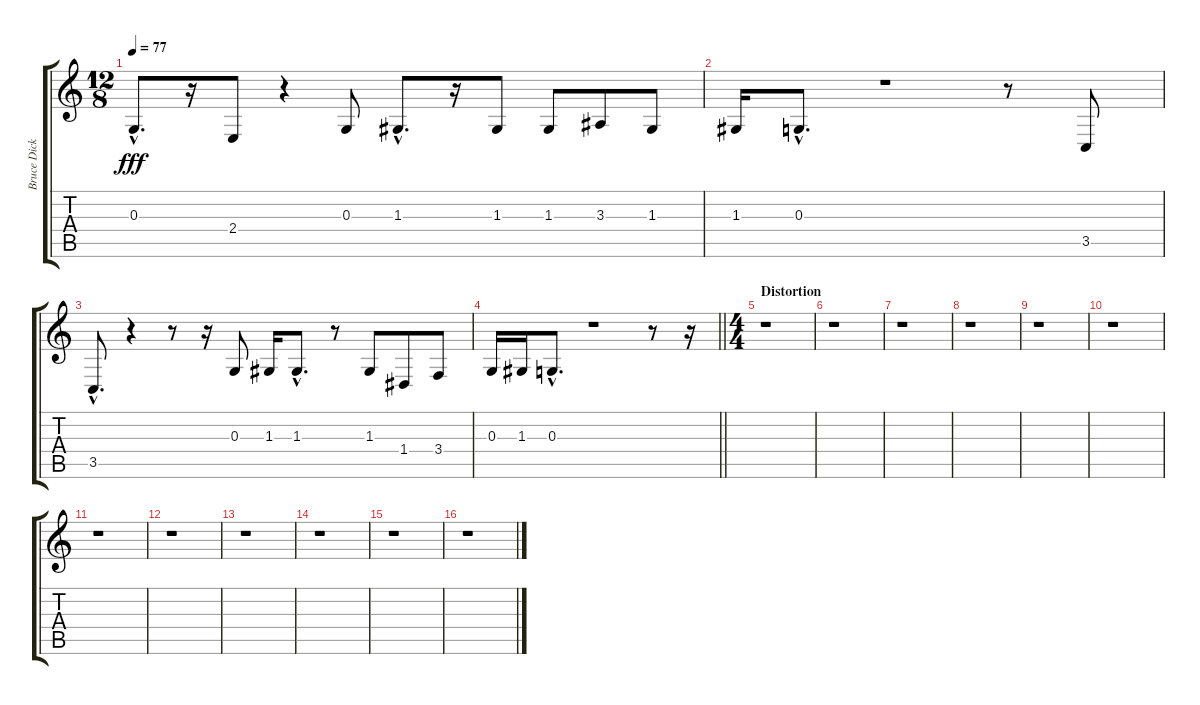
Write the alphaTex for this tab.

\track ("Bruce Dickinson" "Bruce Dick") {instrument voiceoohs}
\staff {score tabs}
\tuning (E4 B3 G3 D3 A2 E2) {hide}
\ts (12 8)
\tempo 77
\clef g2
\ks c
0.3{hac}.8{d dy fff} r.16 2.4.8 r.4 0.3.8 1.3{hac}.8{d} r.16 1.3.8 1.3.8 3.3.8 1.3.8 |
1.3.16 0.3{hac}.8{d} r.1 r.8 3.5.8 |
3.5{hac}.8{d} r.4 r.8 r.16 0.3.8 1.3.16 1.3{hac}.8{d} r.8 1.3.8 1.4.8 3.4.8 |
\barLineRight lightlight
0.3.16 1.3.16 0.3{hac}.8{d} r.1 r.8 r.16 |
\ts (4 4)
\section ("" "Distortion")
r.1 |
r.1 |
r.1 |
r.1 |
r.1 |
r.1 |
r.1 |
r.1 |
r.1 |
r.1 |
r.1 |
r.1
